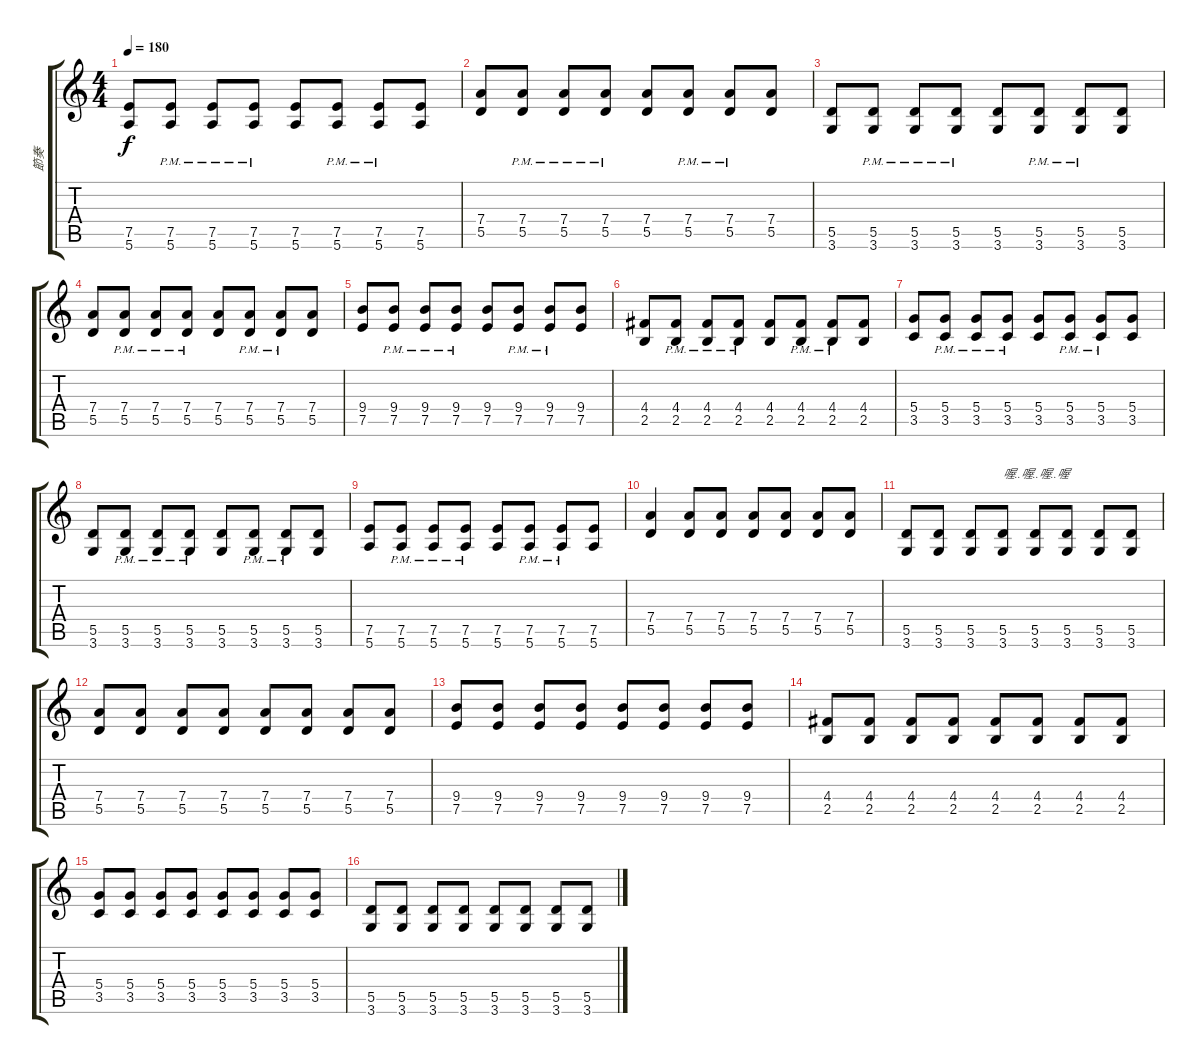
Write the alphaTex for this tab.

\track ("節奏" "節奏") {instrument distortionguitar}
\staff {score tabs}
\tuning (E4 B3 G3 D3 A2 E2) {hide}
\ts (4 4)
\tempo 180
\clef g2
\ks c
(7.5 5.6).8{dy f} (7.5{pm} 5.6{pm}).8 (7.5{pm} 5.6{pm}).8 (7.5{pm} 5.6{pm}).8 (7.5 5.6).8 (7.5{pm} 5.6).8 (7.5{pm} 5.6).8 (7.5 5.6).8 |
(7.4 5.5).8 (7.4{pm} 5.5{pm}).8 (7.4{pm} 5.5{pm}).8 (7.4{pm} 5.5{pm}).8 (7.4 5.5).8 (7.4{pm} 5.5).8 (7.4 5.5{pm}).8 (7.4 5.5).8 |
(5.5 3.6).8 (5.5{pm} 3.6{pm}).8 (5.5{pm} 3.6{pm}).8 (5.5{pm} 3.6{pm}).8 (5.5 3.6).8 (5.5{pm} 3.6).8 (5.5{pm} 3.6).8 (5.5 3.6).8 |
(7.4 5.5).8 (7.4{pm} 5.5{pm}).8 (7.4{pm} 5.5{pm}).8 (7.4{pm} 5.5{pm}).8 (7.4 5.5).8 (7.4{pm} 5.5{pm}).8 (7.4 5.5{pm}).8 (7.4 5.5).8 |
(9.4 7.5).8 (9.4{pm} 7.5{pm}).8 (9.4{pm} 7.5{pm}).8 (9.4{pm} 7.5{pm}).8 (9.4 7.5).8 (9.4{pm} 7.5).8 (9.4 7.5{pm}).8 (9.4 7.5).8 |
(4.4 2.5).8 (4.4 2.5{pm}).8 (4.4 2.5{pm}).8 (4.4 2.5{pm}).8 (4.4 2.5).8 (4.4{pm} 2.5).8 (4.4 2.5{pm}).8 (4.4 2.5).8 |
(5.4 3.5).8 (5.4 3.5{pm}).8 (5.4 3.5{pm}).8 (5.4 3.5{pm}).8 (5.4 3.5).8 (5.4{pm} 3.5).8 (5.4 3.5{pm}).8 (5.4 3.5).8 |
(5.5 3.6).8 (5.5{pm} 3.6{pm}).8 (5.5{pm} 3.6{pm}).8 (5.5{pm} 3.6{pm}).8 (5.5 3.6).8 (5.5{pm} 3.6).8 (5.5 3.6{pm}).8 (5.5 3.6).8 |
(7.5 5.6).8 (7.5{pm} 5.6{pm}).8 (7.5{pm} 5.6{pm}).8 (7.5{pm} 5.6{pm}).8 (7.5 5.6).8 (7.5{pm} 5.6).8 (7.5{pm} 5.6).8 (7.5 5.6).8 |
(7.4 5.5).4 (7.4 5.5).8 (7.4 5.5).8 (7.4 5.5).8 (7.4 5.5).8 (7.4 5.5).8 (7.4 5.5).8 |
(5.5 3.6).8 (5.5 3.6).8 (5.5 3.6).8 (5.5 3.6).8{txt "喔..喔..喔..喔"} (5.5 3.6).8 (5.5 3.6).8 (5.5 3.6).8 (5.5 3.6).8 |
(7.4 5.5).8 (7.4 5.5).8 (7.4 5.5).8 (7.4 5.5).8 (7.4 5.5).8 (7.4 5.5).8 (7.4 5.5).8 (7.4 5.5).8 |
(9.4 7.5).8 (9.4 7.5).8 (9.4 7.5).8 (9.4 7.5).8 (9.4 7.5).8 (9.4 7.5).8 (9.4 7.5).8 (9.4 7.5).8 |
(4.4 2.5).8 (4.4 2.5).8 (4.4 2.5).8 (4.4 2.5).8 (4.4 2.5).8 (4.4 2.5).8 (4.4 2.5).8 (4.4 2.5).8 |
(5.4 3.5).8 (5.4 3.5).8 (5.4 3.5).8 (5.4 3.5).8 (5.4 3.5).8 (5.4 3.5).8 (5.4 3.5).8 (5.4 3.5).8 |
(5.5 3.6).8 (5.5 3.6).8 (5.5 3.6).8 (5.5 3.6).8 (5.5 3.6).8 (5.5 3.6).8 (5.5 3.6).8 (5.5 3.6).8
